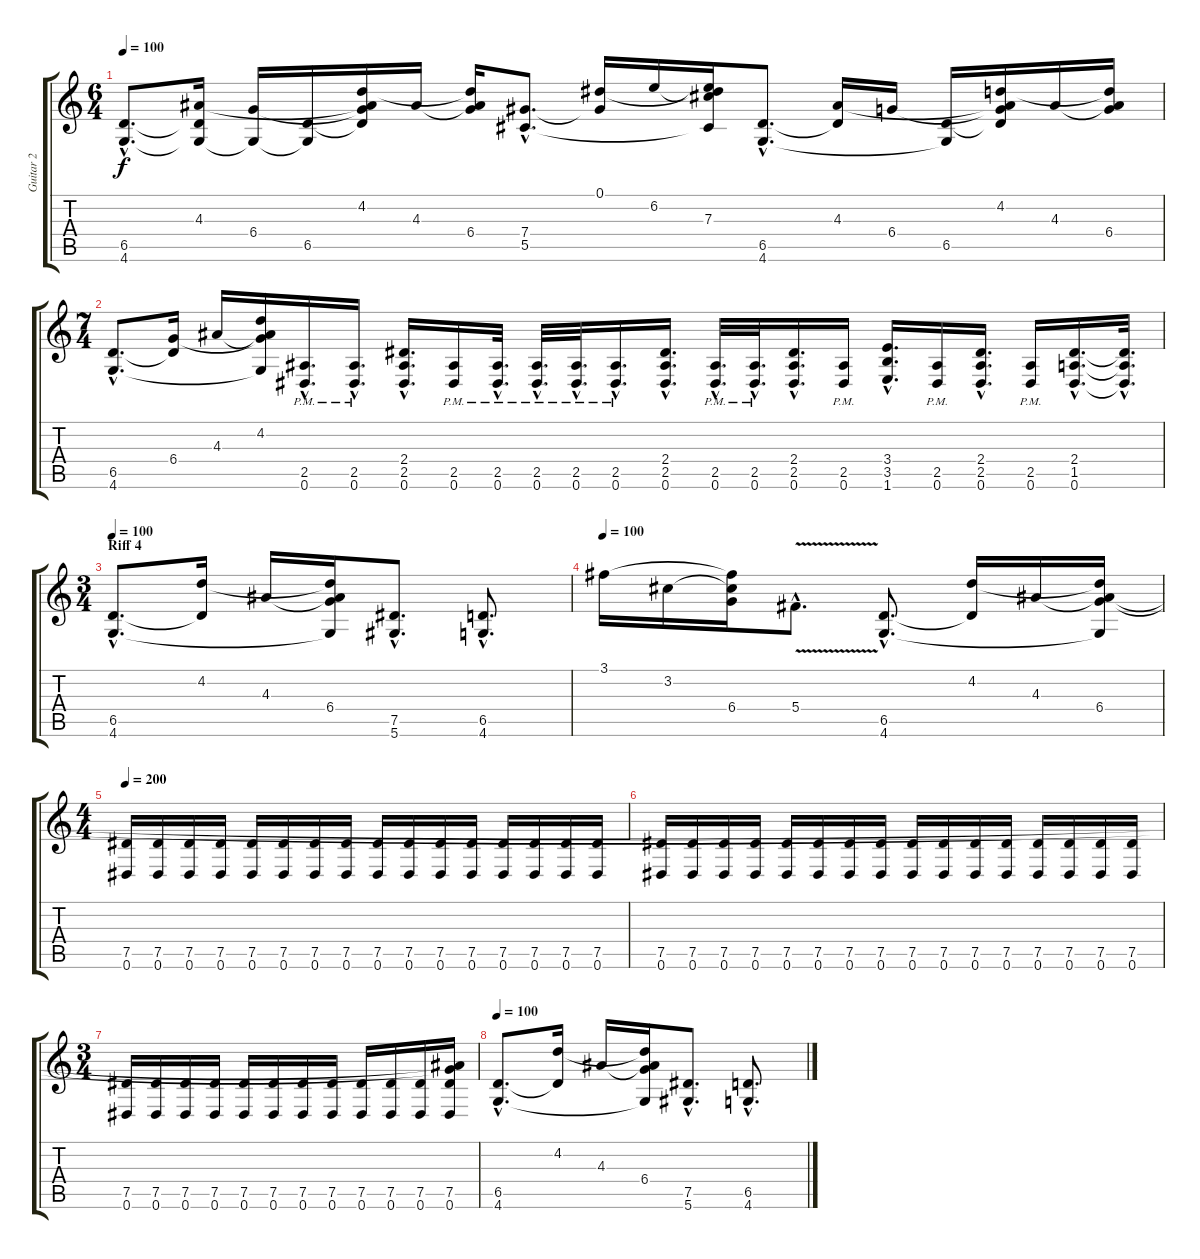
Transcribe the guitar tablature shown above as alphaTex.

\track ("Guitar 2" "Guitar 2") {instrument overdrivenguitar}
\staff {score tabs}
\tuning (Eb4 Bb3 Gb3 Db3 Ab2 Eb2) {hide}
\ts (6 4)
\tempo 100
\clef g2
\ks c
(6.5{hac} 4.6{hac}).8{d dy f} (4.3 6.5{t} 4.6{t}).16 (6.4 4.6{t}).16 (6.5 4.6{t}).16 (4.2 4.3{t} 6.4{t} 6.5{t}).16 4.3.16 (4.2{t} 4.3{t} 6.4).16 (7.4{hac} 5.5{hac}).8{d} (0.1 7.4{t}).16 6.2.16 (0.1{t} 6.2{t} 7.3 5.5{t}).16 (6.5{hac} 4.6{hac}).8{d} (4.3 6.5{t}).16 6.4.16 (6.5 4.6{t}).16 (4.2 4.3{t} 6.4{t} 6.5{t}).16 4.3.16 (4.2{t} 4.3{t} 6.4).16 |
\ts (7 4)
(6.5{hac} 4.6{hac}).8{d} (6.4 6.5{t}).16 4.3.16 (4.2 4.3{t} 6.4{t} 4.6{t}).16 (2.5{hac pm} 0.6{hac pm}).16{d} (2.5{hac pm} 0.6{hac pm}).16{d} (2.4{hac} 2.5{hac} 0.6{hac}).16{d} (2.5{pm} 0.6{pm}).16 (2.5{hac pm} 0.6{hac pm}).32{d} (2.5{hac pm} 0.6{hac pm}).32{d} (2.5{hac pm} 0.6{hac pm}).32{d} (2.5{hac pm} 0.6{hac pm}).16{d} (2.4{hac} 2.5{hac} 0.6{hac}).16{d} (2.5{hac pm} 0.6{hac pm}).32{d} (2.5{hac pm} 0.6{hac pm}).32{d} (2.4{hac} 2.5{hac} 0.6{hac}).16{d} (2.5{pm} 0.6{pm}).16 (3.4{hac} 3.5{hac} 1.6{hac}).16{d} (2.5{pm} 0.6{pm}).16 (2.4{hac} 2.5{hac} 0.6{hac}).16{d} (2.5{pm} 0.6{pm}).16 (2.4{hac} 1.5{hac} 0.6{hac}).16{d} (2.4{hac t} 1.5{hac t} 0.6{hac t}).32{d} |
\ts (3 4)
\section ("" "Riff 4")
\tempo 100
(6.5{hac} 4.6{hac}).8{d} (4.2 6.5{t}).16 4.3.16 (4.2{t} 4.3{t} 6.4 4.6{t}).16 (7.5{hac} 5.6{hac}).8{d} (6.5{hac} 4.6{hac}).8{d} |
\tempo 100
3.1.16 3.2.16 (3.1{t} 3.2{t} 6.4).16 5.4{v hac}.8{d} (6.5{hac} 4.6{hac}).8{d} (4.2 6.5{t}).16 4.3.16 (4.2{t} 4.3{t} 6.4 4.6{t}).16 |
\ts (4 4)
\tempo 200
(7.5 0.6).16 (7.5 0.6).16 (7.5 0.6).16 (7.5 0.6).16 (7.5 0.6).16 (7.5 0.6).16 (7.5 0.6).16 (7.5 0.6).16 (7.5 0.6).16 (7.5 0.6).16 (7.5 0.6).16 (7.5 0.6).16 (7.5 0.6).16 (7.5 0.6).16 (7.5 0.6).16 (7.5 0.6).16 |
(7.5 0.6).16 (7.5 0.6).16 (7.5 0.6).16 (7.5 0.6).16 (7.5 0.6).16 (7.5 0.6).16 (7.5 0.6).16 (7.5 0.6).16 (7.5 0.6).16 (7.5 0.6).16 (7.5 0.6).16 (7.5 0.6).16 (7.5 0.6).16 (7.5 0.6).16 (7.5 0.6).16 (7.5 0.6).16 |
\ts (3 4)
(7.5 0.6).16 (7.5 0.6).16 (7.5 0.6).16 (7.5 0.6).16 (7.5 0.6).16 (7.5 0.6).16 (7.5 0.6).16 (7.5 0.6).16 (7.5 0.6).16 (7.5 0.6).16 (7.5 0.6).16 (4.3{t} 6.4{t} 7.5 0.6).16 |
\tempo 100
(6.5{hac} 4.6{hac}).8{d} (4.2 6.5{t}).16 4.3.16 (4.2{t} 4.3{t} 6.4 4.6{t}).16 (7.5{hac} 5.6{hac}).8{d} (6.5{hac} 4.6{hac}).8{d}
